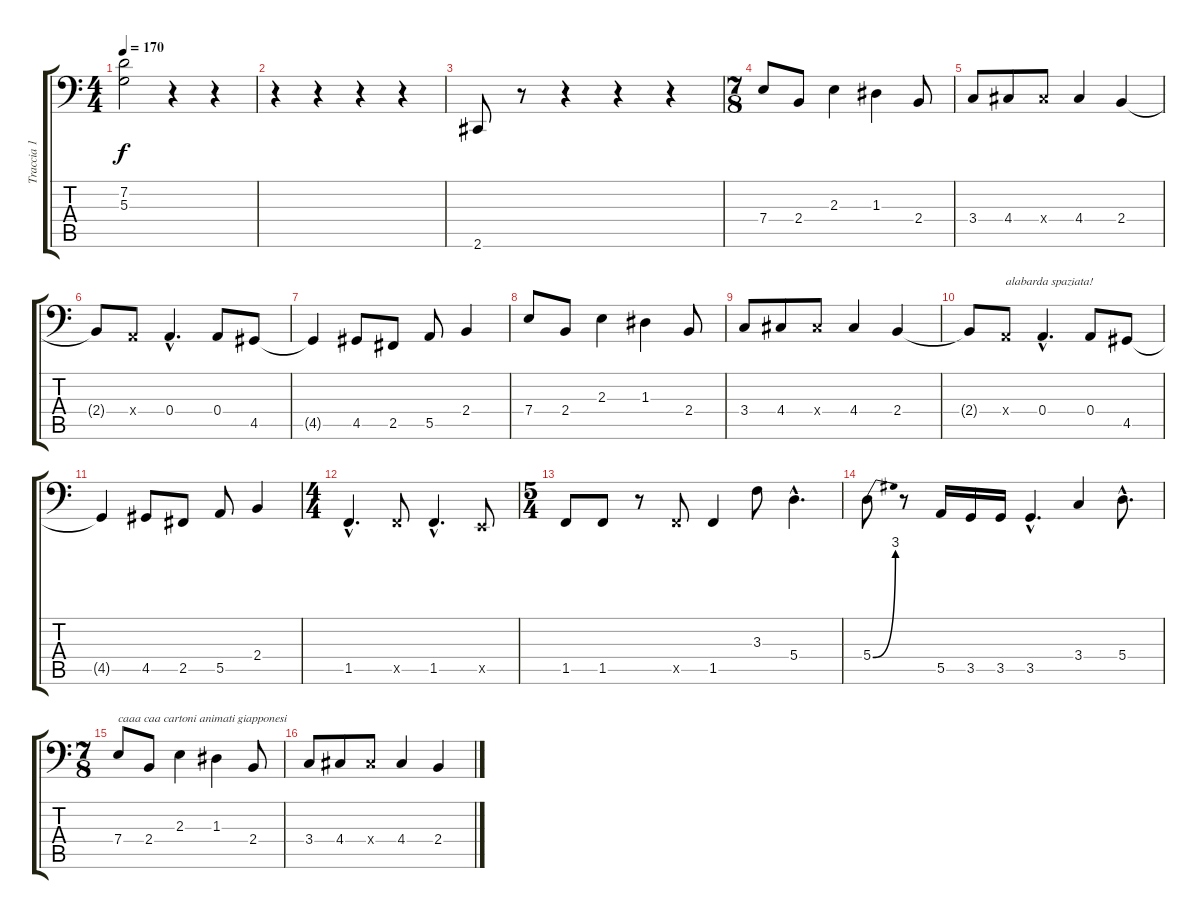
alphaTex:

\track ("Traccia 1" "Traccia 1") {instrument electricbassfinger}
\staff {score tabs}
\tuning (C3 G2 D2 A1 E1 B0) {hide}
\ts (4 4)
\tempo 170
\clef f4
\ks c
(7.2{t} 5.3{t}).2{dy f} r.4 r.4 |
r.4 r.4 r.4 r.4 |
2.6.8 r.8 r.4 r.4 r.4 |
\ts (7 8)
7.4.8 2.4.8 2.3.4 1.3.4 2.4.8 |
3.4.8 4.4.8 4.4{x}.8 4.4.4 2.4.4 |
2.4{t}.8 0.4{x}.8 0.4{hac}.4{d} 0.4.8 4.5.8 |
4.5{t}.4 4.5.8 2.5.8 5.5.8 2.4.4 |
7.4.8 2.4.8 2.3.4 1.3.4 2.4.8 |
3.4.8 4.4.8 4.4{x}.8 4.4.4 2.4.4 |
2.4{t}.8 0.4{x}.8{txt "alabarda spaziata!"} 0.4{hac}.4{d} 0.4.8 4.5.8 |
4.5{t}.4 4.5.8 2.5.8 5.5.8 2.4.4 |
\ts (4 4)
1.5{hac}.4{d} 1.5{x}.8 1.5{hac}.4{d} 0.5{x}.8 |
\ts (5 4)
1.5.8 1.5.8 r.8 1.5{x}.8 1.5.4 3.3.8 5.4{hac}.4{d} |
5.4{be (bend 0 0 60 12)}.8 r.8 5.5.16 3.5.16 3.5.16 3.5{hac}.4{d} 3.4.4 5.4{hac}.8{d} |
\ts (7 8)
7.4.8{txt "caaa caa cartoni animati giapponesi"} 2.4.8 2.3.4 1.3.4 2.4.8 |
3.4.8 4.4.8 4.4{x}.8 4.4.4 2.4.4
